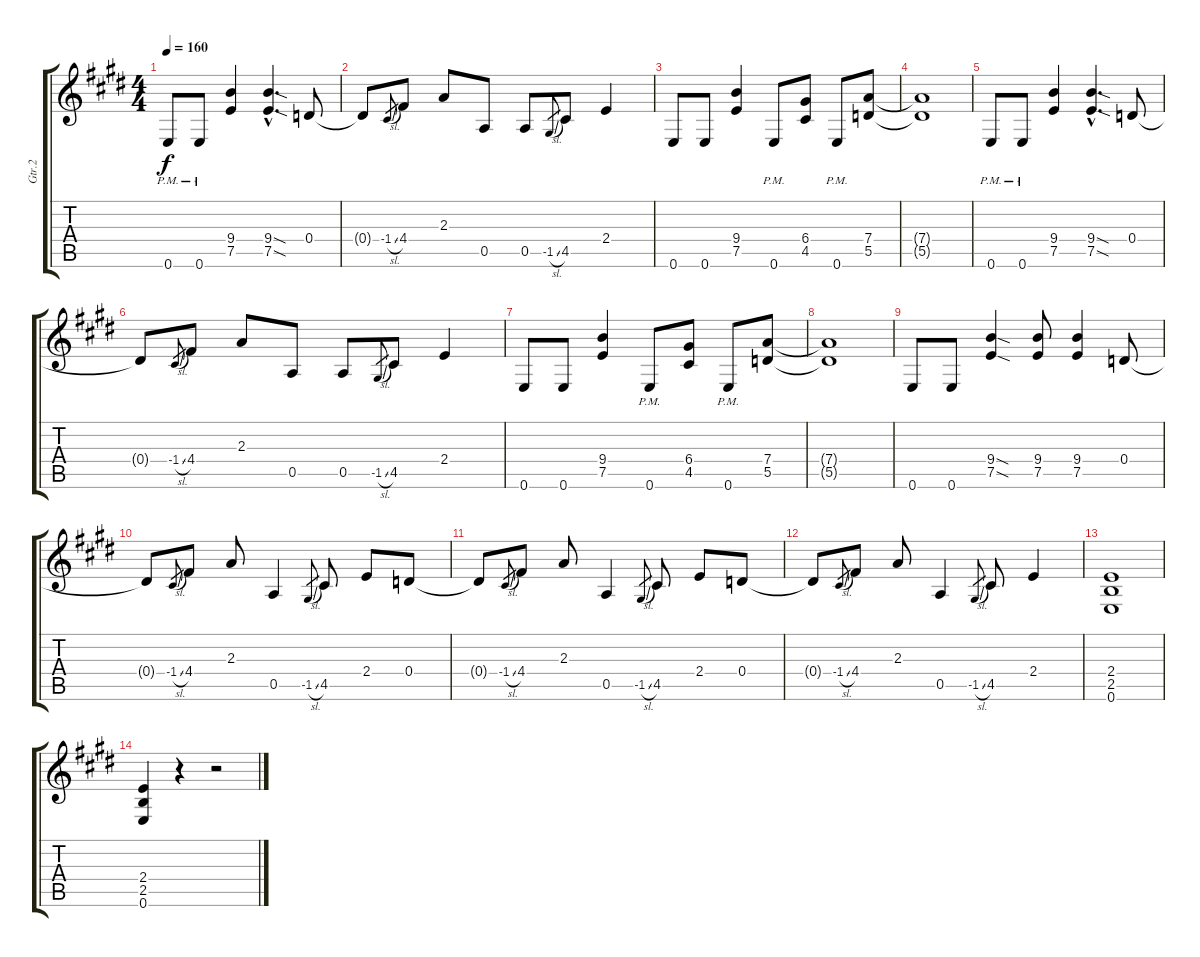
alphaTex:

\track ("Gtr.2" "Gtr.2") {instrument overdrivenguitar}
\staff {score tabs}
\tuning (E4 B3 G3 D3 A2 E2) {hide}
\ts (4 4)
\tempo 160
\clef g2
\ks e
0.6{pm}.8{dy f} 0.6{pm}.8 (9.4 7.5).4 (9.4{sod hac} 7.5{sod hac}).4{d} 0.4.8 |
0.4{t}.8 -1.4{sl}.8{gr} 4.4.8 2.3.8 0.5.8 0.5.8 -1.5{sl}.8{gr} 4.5.8 2.4.4 |
0.6.8 0.6.8 (9.4 7.5).4 0.6{pm}.8 (6.4 4.5).8 0.6{pm}.8 (7.4 5.5).8 |
(7.4{t} 5.5{t}).1 |
0.6{pm}.8 0.6{pm}.8 (9.4 7.5).4 (9.4{sod hac} 7.5{sod hac}).4{d} 0.4.8 |
0.4{t}.8 -1.4{sl}.8{gr} 4.4.8 2.3.8 0.5.8 0.5.8 -1.5{sl}.8{gr} 4.5.8 2.4.4 |
0.6.8 0.6.8 (9.4 7.5).4 0.6{pm}.8 (6.4 4.5).8 0.6{pm}.8 (7.4 5.5).8 |
(7.4{t} 5.5{t}).1 |
0.6.8 0.6.8 (9.4{sod} 7.5{sod}).4 (9.4 7.5).8 (9.4 7.5).4 0.4.8 |
0.4{t}.8 -1.4{sl}.8{gr} 4.4.8 2.3.8 0.5.4 -1.5{sl}.8{gr} 4.5.8 2.4.8 0.4.8 |
0.4{t}.8 -1.4{sl}.8{gr} 4.4.8 2.3.8 0.5.4 -1.5{sl}.8{gr} 4.5.8 2.4.8 0.4.8 |
0.4{t}.8 -1.4{sl}.8{gr} 4.4.8 2.3.8 0.5.4 -1.5{sl}.8{gr} 4.5.8 2.4.4 |
(2.4 2.5 0.6).1 |
(2.4 2.5 0.6).4 r.4 r.2
